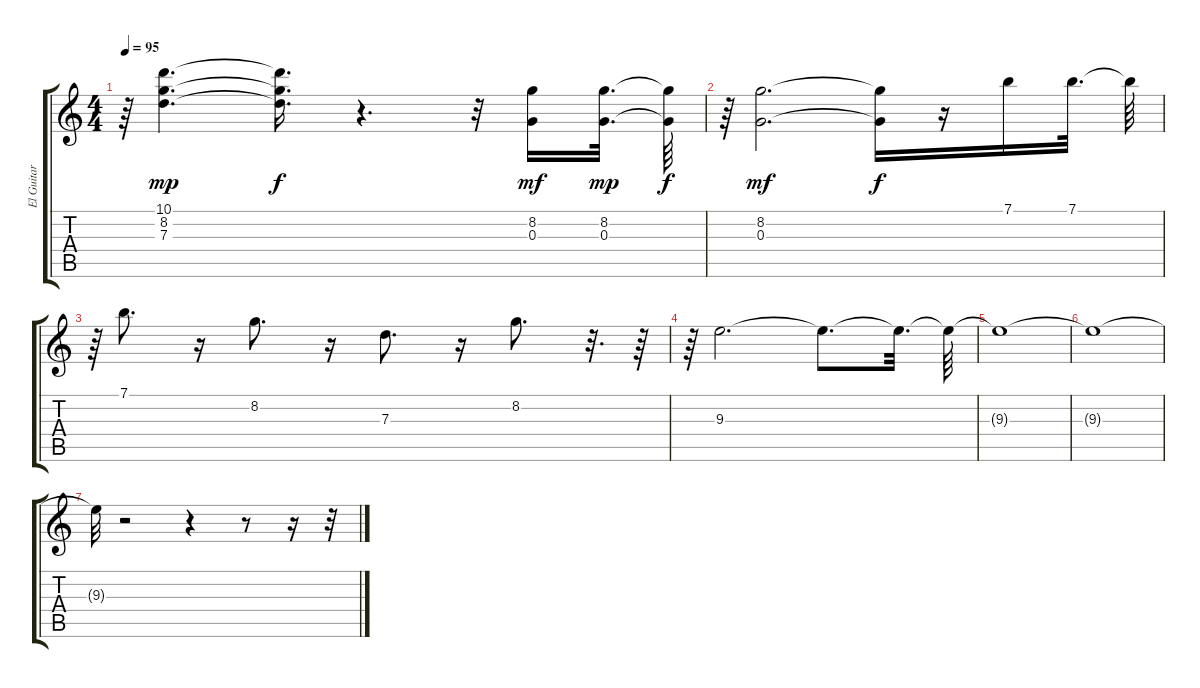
\track ("El Guitar" "El Guitar") {instrument electricguitarclean}
\staff {score tabs}
\tuning (E4 B3 G3 D3 A2 E2) {hide}
\ts (4 4)
\tempo 95
\clef g2
\ks c
r.64{dy f} (10.1 8.2 7.3).4{d dy mp} (10.1{t} 8.2{t} 7.3{t}).16{d dy f} r.4{d} r.32 (8.2 0.3).16{dy mf} (8.2 0.3).32{d dy mp} (8.2{t} 0.3{t}).64{dy f} |
r.64 (8.2 0.3).2{d dy mf} (8.2{t} 0.3{t}).16{dy f} r.16 7.1.16 7.1.32{d} 7.1{t}.64 |
r.64 7.1.8{d} r.16 8.2.8{d} r.16 7.3.8{d} r.16 8.2.8{d} r.32{d} r.64 |
r.64 9.3.2{d} 9.3{t}.8{d} 9.3{t}.32{d} 9.3{t}.64 |
9.3{t}.1 |
9.3{t}.1 |
9.3{t}.32 r.2 r.4 r.8 r.16 r.32
